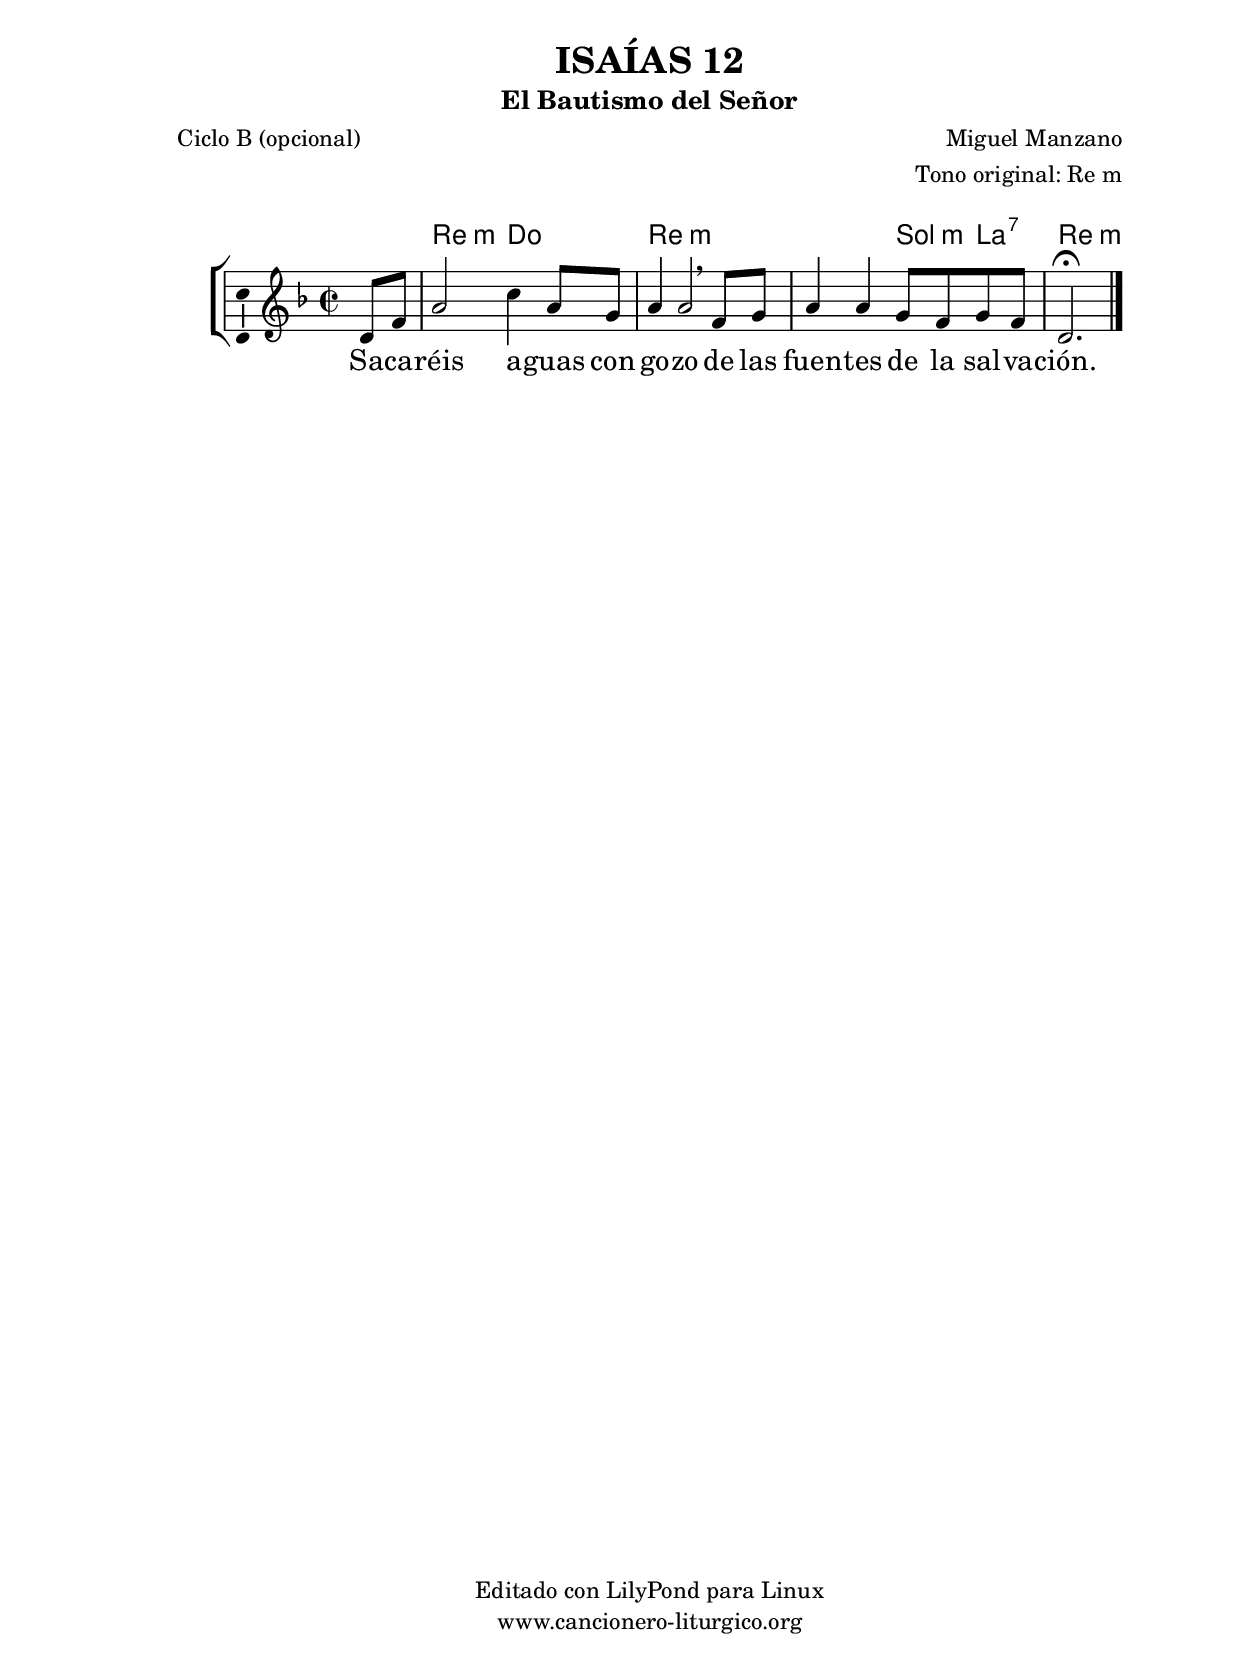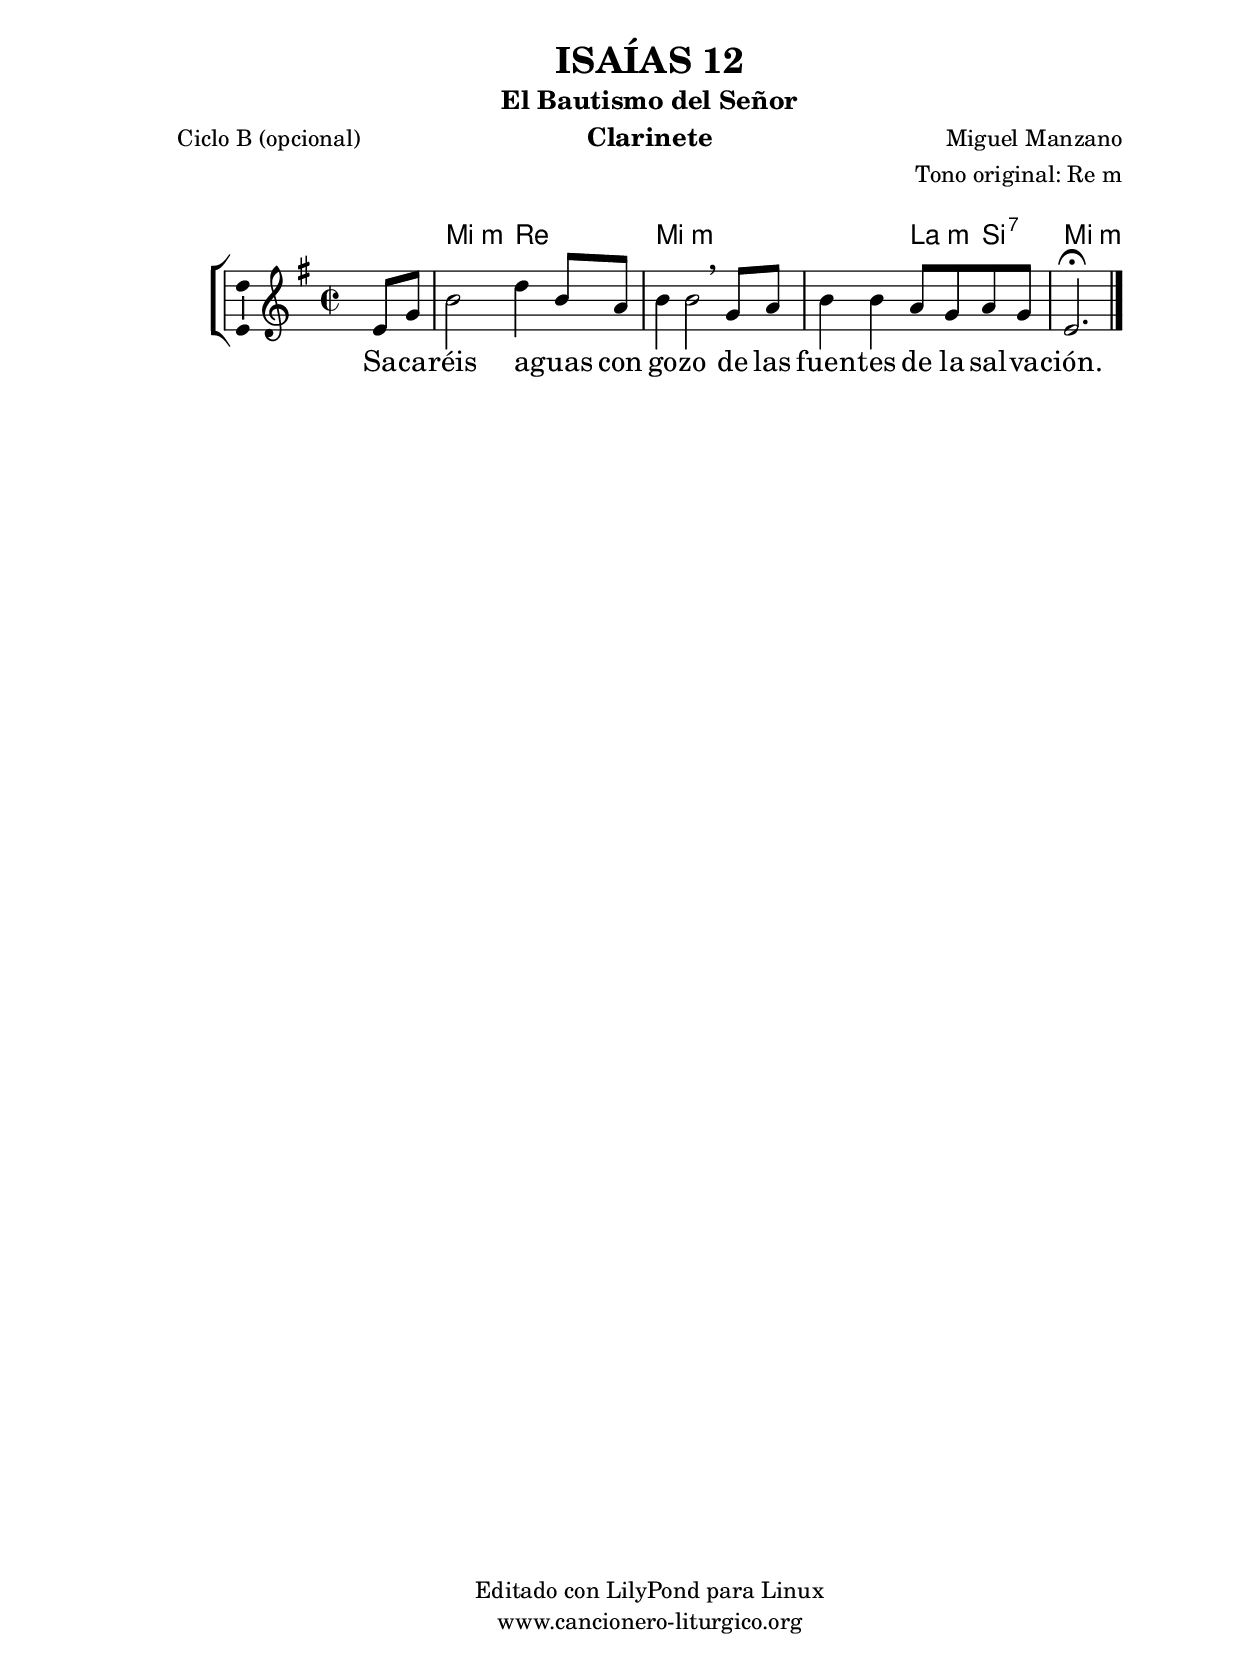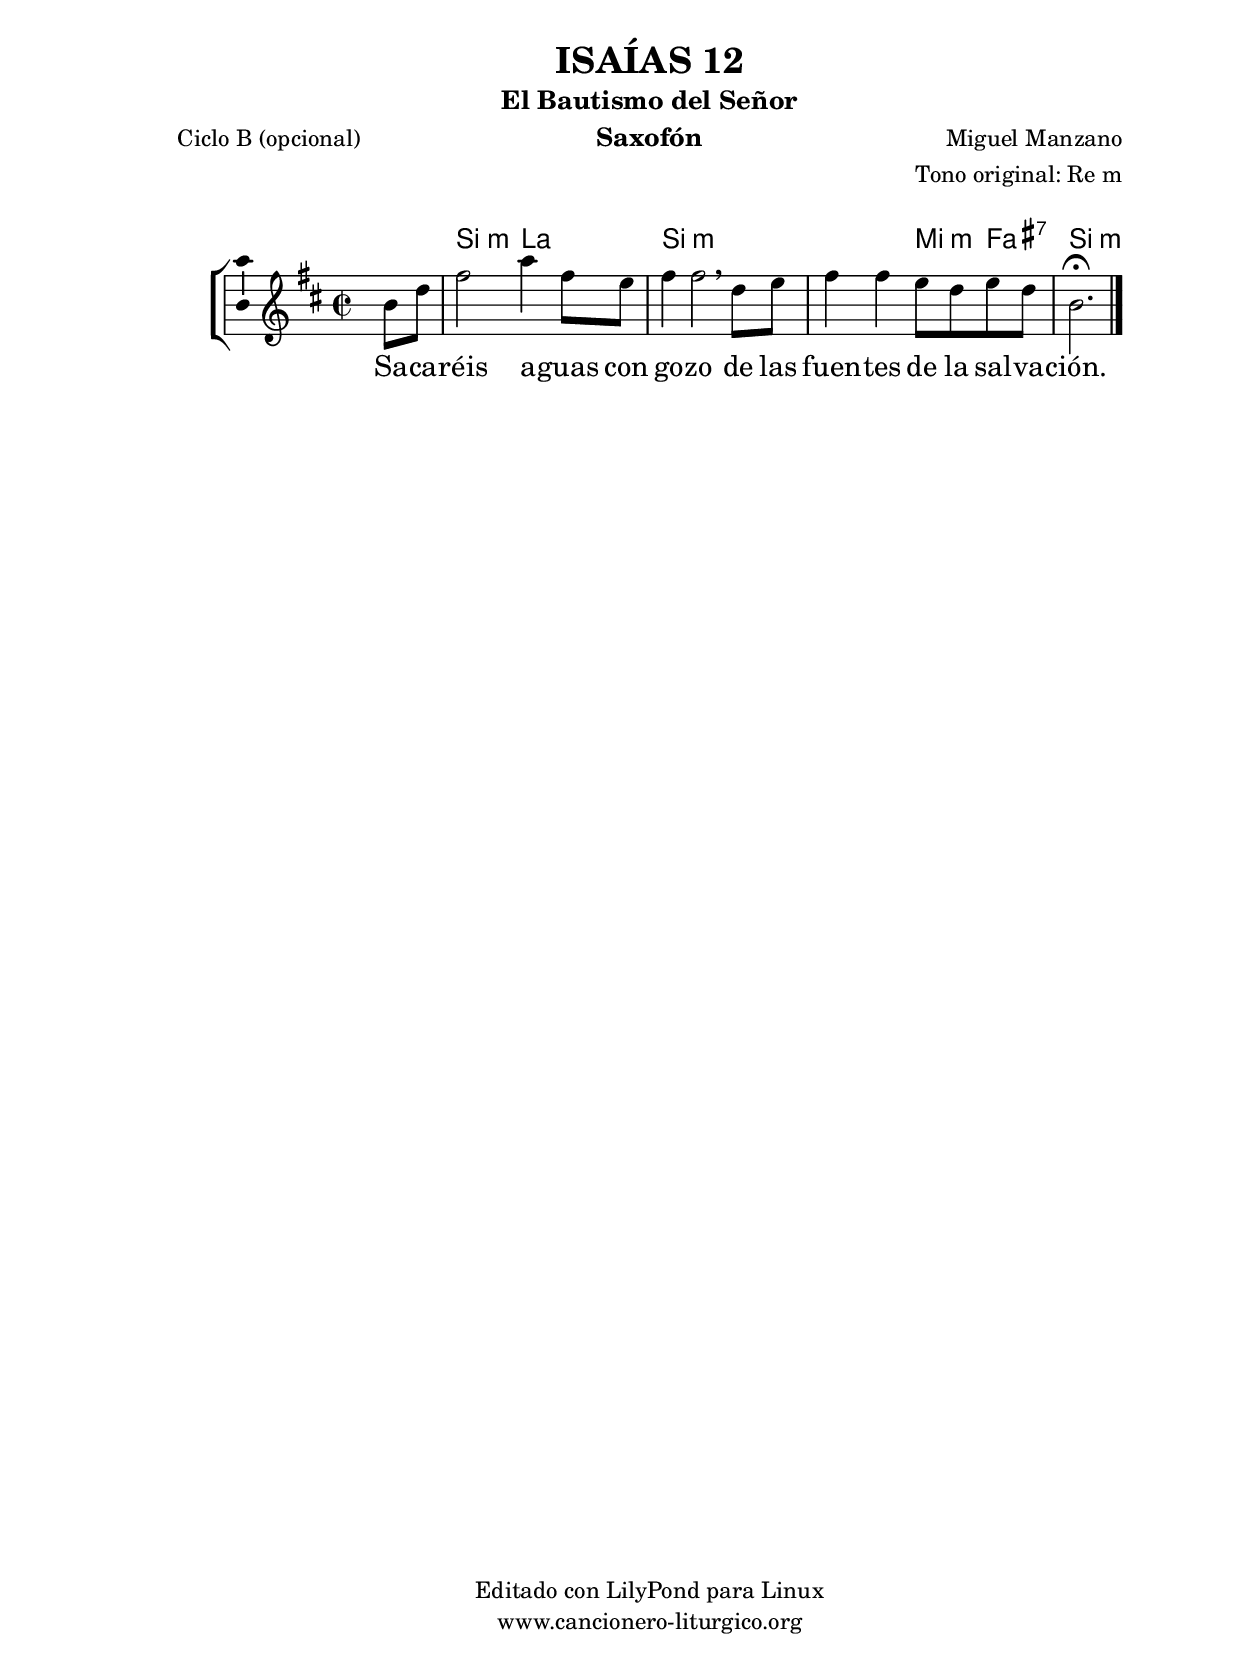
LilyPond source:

%
%para convertir .midi en .wav:
%timidity filename.midi -Ow -o finename.wav
%
%
%Para convertir de .wav a .mp3:
%lame -h -m j filename.wav
%
%
%para escuchar el midi:
%timidity nombrefichero.midi
%


%versión de lilypond para la que se ha escrito esta partitura:
\version "2.16.0"

	%Tamaño papel
	#(set-default-paper-size "a4")
	%Tamaño partitura
	#(set-global-staff-size 20)
	%No responde al pulsar sobre una nota
	#(ly:set-option 'point-and-click #f)

%parámetros del encabezamiento:
\header {
	title = "ISAÍAS 12"
	subtitle = "El Bautismo del Señor"
	composer = "Miguel Manzano"
	poet = "Ciclo B (opcional)"
	meter = ""
	arranger = "Tono original: Re m"
%%%errata en armadura en Libro del Salmista
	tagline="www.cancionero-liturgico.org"
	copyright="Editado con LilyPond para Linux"
	tiempo = "Navidad"
	usos = "Salmo"
	letra = "Sacaréis aguas con gozo de las fuentes de la salvación."
	}

%parámetros asociados al papel:
\paper  {
	oddHeaderMarkup = \markup {\fill-line { \on-the-fly #not-first-page \fromproperty #'header:title \on-the-fly #not-first-page \fromproperty #'header:composer }}
	evenHeaderMarkup = \markup {\fill-line { \fromproperty #'header:composer \fromproperty #'header:title }}
	#(set-paper-size "a4")
	print-page-number = ##f
	first-page-number = 1
	print-first-page-number = ##f
%	head-separation = 3.0 \cm
	top-margin = 2.0 \cm
	bottom-margin = 0.5\cm
%%%	bottom-margin = -1.0\cm
	left-margin = 3.0 \cm
	line-width = 16.0 \cm 
	indent = 8\mm
	interscoreline = 2.\mm
	between-system-space = 15\mm
%	para que las partituras no llenen la hoja:
	ragged-bottom = ##t
%	idem para la última hoja:
	ragged-last-bottom = ##f
%	para que las partituras llenen el ancho del papel:
	ragged-last = ##f
	after-title-space = 2.5 \cm
%page-count=1
%system-count=8

	%Flexible Vertical Spacing
%	markup-markup-spacing =
%	#'((basic-distance . 15) (minimum-distance . 15) (padding . 3))
	markup-system-spacing =
	#'((basic-distance . 15) (minimum-distance . 15) (padding . 3))
	system-system-spacing =
	#'((basic-distance . 15) (minimum-distance . 15) (padding . 3))
	score-system-spacing =
	#'((basic-distance . 15) (minimum-distance . 15) (padding . 5))
%	top-system-spacing = % header
%	#'((basic-distance . 8) (minimum-distance . 0) (padding . 3))
%	top-markup-spacing =
%	#'((basic-distance . 20) (minimum-distance . 20) (padding . 3))
	last-bottom-spacing = % footer
	#'((basic-distance . 5) (minimum-distance . 5) (padding . 3))
%	score-markup-spacing =
%	#'((basic-distance . 16) (minimum-distance . 13) (padding . 3))

	}


%parámetros que afectan a toda la partitura:
global =  {
	%clave de sol (G):
	\clef G
	%armadura:
%	\transpose f g
%%%errata en armadura en Libro del Salmista
	\key d \minor
	\tempo 4=90
	\set Score.tempoHideNote = ##t
	}


acordes = {
	\italianChords
	\chordmode {
%	\transpose c d
{

s1
d2:m c d:m s d:m g4:m a:7 d2:m

	}
	}
}

melodia = 
%	\transpose f g
{
	\relative c'{

\time 2/2
s2 s4 d8 f
a2 c4 a8 g
a4 a2 \breathe f8 g
a4 a g8 f g f
d2. \fermata s4

	\bar "|."
	}
	}


texto = \lyricmode {
Sa -- ca -- réis a -- guas con go -- zo
de las fuen -- tes de la sal -- va -- ción.
	}


acordesStaff = \context ChordNames = acordesStaff <<
	\set chordChanges = ##t
	\acordes
	>>


vozStaff = \context Voice = vozStaff
\with {\consists "Ambitus_engraver"}
<<
%	\set Staff.instrumentName = ""
%	\set Staff.shortInstrumentName = ""
%	\set Staff.midiInstrument = #"clarinet"
%	\set Staff.midiInstrument = #"cello"
%	\set Staff.midiInstrument = #"flute"
	\set Staff.midiInstrument = #"electric guitar (jazz)"
%	\set Staff.midiInstrument = #"english horn"
%	\set Staff.midiInstrument = #"violin"
%	\set Staff.midiInstrument = #"glockenspiel"
	\set Staff.midiMinimumVolume = #0.7
	\set Staff.midiMaximumVolume = #0.9
	\global
	\melodia
	>>


textoStaff = \context Lyrics = textoStaff <<
	\lyricsto vozStaff \texto
	>>

\book {
	\score {
		\context ChoirStaff {
			\override StaffGroup.SystemStartBracket #'collapse-height = #1
			\override Score.SystemStartBar #'collapse-height = #1
			<<
			\acordesStaff
			\vozStaff
			\textoStaff
			>>
			}
		\layout {
	    		\context {
				\Lyrics
				\override LyricText #'font-size = #2
				}
	   		 \context {
				\Score
				%fontSize = #3
				\override StaffSymbol #'staff-space = #(magstep +3)
				%\override Beam #'thickness = #0.55
				%\override SpacingSpanner #'spacing-increment = #1.0
				%\override Slur #'height-limit = #1.5
				}
			}
		}
	\score {
		\unfoldRepeats
		\context ChoirStaff {
			<<
			\acordesStaff
			\vozStaff
			>>
			}
		\midi {
	  		\context {
	  			\Score
				tempoWholesPerMinute = #(ly:make-moment 70 4)
				}
			}
		}
	}

%Partitura para clarinete
#(define output-suffix "C")
\book {
	\header{
		instrument = "Clarinete"
		}
	\score {
		\context ChoirStaff {
			\override StaffGroup.SystemStartBracket #'collapse-height = #1
			\override Score.SystemStartBar #'collapse-height = #1
\transpose c d
			<<
			\acordesStaff
			\vozStaff
			\textoStaff
			>>
			}
		\layout {
	    		\context {
				\Lyrics
				\override LyricText #'font-size = #2
				}
	   		 \context {
				\Score
				%fontSize = #3
				\override StaffSymbol #'staff-space = #(magstep +3)
				%\override Beam #'thickness = #0.55
				%\override SpacingSpanner #'spacing-increment = #1.0
				%\override Slur #'height-limit = #1.5
				}
			}
		}
	}

%Partitura para saxofón
#(define output-suffix "S")
\book {
	\header{
		instrument = "Saxofón"
		}
	\score {
		\context ChoirStaff {
			\override StaffGroup.SystemStartBracket #'collapse-height = #1
			\override Score.SystemStartBar #'collapse-height = #1
\transpose c a
			<<
			\acordesStaff
			\vozStaff
			\textoStaff
			>>
			}
		\layout {
	    		\context {
				\Lyrics
				\override LyricText #'font-size = #2
				}
	   		 \context {
				\Score
				%fontSize = #3
				\override StaffSymbol #'staff-space = #(magstep +3)
				%\override Beam #'thickness = #0.55
				%\override SpacingSpanner #'spacing-increment = #1.0
				%\override Slur #'height-limit = #1.5
				}
			}
		}
	}

